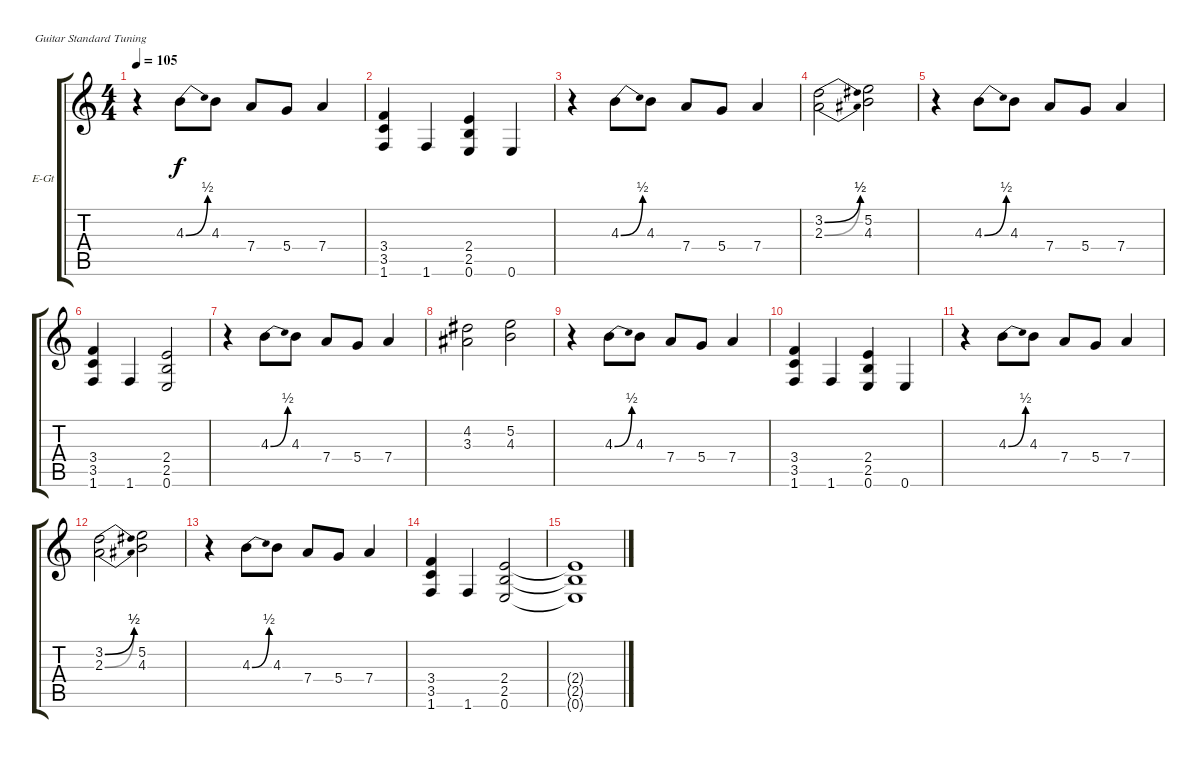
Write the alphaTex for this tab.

\defaultSystemsLayout 4
\bracketExtendMode groupsimilarinstruments
\firstSystemTrackNameOrientation horizontal
\otherSystemsTrackNameOrientation horizontal
\track ("Г. Каспарян" "E-Gt") {mute instrument electricguitarclean}
\staff {score tabs}
\tuning (E4 B3 G3 D3 A2 E2)
\ts (4 4)
\tempo 105
\clef g2
\ks c
r.4{dy f} 4.3{be (bend 0 0 4.2 2)}.8 4.3.8 7.4.8 5.4.8 7.4.4 |
(3.5 1.6 3.4).4 1.6.4 (2.5 0.6 2.4).4 0.6.4 |
r.4 4.3{be (bend 0 0 4.2 2)}.8 4.3.8 7.4.8 5.4.8 7.4.4 |
(3.2{be (bend 0 0 5.3999999999999995 2)} 2.3{be (bend 0 0 5.3999999999999995 2)}).2 (5.2 4.3).2 |
r.4 4.3{be (bend 0 0 4.2 2)}.8 4.3.8 7.4.8 5.4.8 7.4.4 |
(3.5 1.6 3.4).4 1.6.4 (2.5 0.6 2.4).2 |
r.4 4.3{be (bend 0 0 4.2 2)}.8 4.3.8 7.4.8 5.4.8 7.4.4 |
(4.2 3.3).2 (5.2 4.3).2 |
r.4 4.3{be (bend 0 0 4.2 2)}.8 4.3.8 7.4.8 5.4.8 7.4.4 |
(3.5 1.6 3.4).4 1.6.4 (2.5 0.6 2.4).4 0.6.4 |
r.4 4.3{be (bend 0 0 4.2 2)}.8 4.3.8 7.4.8 5.4.8 7.4.4 |
(3.2{be (bend 0 0 5.3999999999999995 2)} 2.3{be (bend 0 0 5.3999999999999995 2)}).2 (5.2 4.3).2 |
r.4 4.3{be (bend 0 0 4.2 2)}.8 4.3.8 7.4.8 5.4.8 7.4.4 |
(3.5 1.6 3.4).4 1.6.4 (2.5 0.6 2.4).2 |
(2.4{t} 2.5{t} 0.6{t}).1
